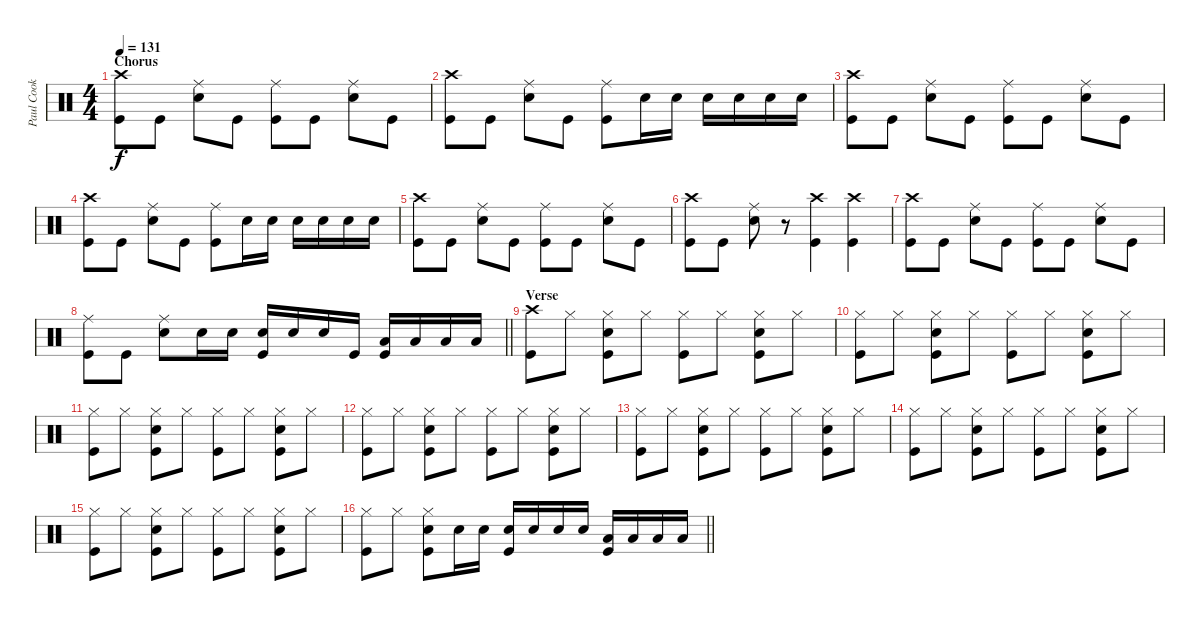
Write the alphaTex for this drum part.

\track ("Paul Cook" "Paul Cook") {instrument percussion}
\staff {score}
\articulation defaults
\ts (4 4)
\section ("" "Chorus")
\tempo 131
\clef neutral
\ks c
("Crash high (hit)" "Kick (hit)").8{dy f} "Kick (hit)".8 ("Ride (middle)" "Snare (hit) 2").8 "Kick (hit)".8 ("Ride (middle)" "Kick (hit)").8 "Kick (hit)".8 ("Ride (middle)" "Snare (hit) 2").8 "Kick (hit)".8 |
("Crash high (hit)" "Kick (hit)").8 "Kick (hit)".8 ("Ride (middle)" "Snare (hit) 2").8 "Kick (hit)".8 ("Ride (middle)" "Kick (hit)").8 "Snare (hit) 2".16 "Snare (hit) 2".16 "Snare (hit) 2".16 "Snare (hit) 2".16 "Snare (hit) 2".16 "Snare (hit) 2".16 |
("Crash high (hit)" "Kick (hit)").8 "Kick (hit)".8 ("Ride (middle)" "Snare (hit) 2").8 "Kick (hit)".8 ("Ride (middle)" "Kick (hit)").8 "Kick (hit)".8 ("Ride (middle)" "Snare (hit) 2").8 "Kick (hit)".8 |
("Crash high (hit)" "Kick (hit)").8 "Kick (hit)".8 ("Ride (middle)" "Snare (hit) 2").8 "Kick (hit)".8 ("Ride (middle)" "Kick (hit)").8 "Snare (hit) 2".16 "Snare (hit) 2".16 "Snare (hit) 2".16 "Snare (hit) 2".16 "Snare (hit) 2".16 "Snare (hit) 2".16 |
("Crash high (hit)" "Kick (hit)").8 "Kick (hit)".8 ("Ride (middle)" "Snare (hit) 2").8 "Kick (hit)".8 ("Ride (middle)" "Kick (hit)").8 "Kick (hit)".8 ("Ride (middle)" "Snare (hit) 2").8 "Kick (hit)".8 |
("Crash high (hit)" "Kick (hit)").8 "Kick (hit)".8 ("Ride (middle)" "Snare (hit) 2").8 r.8 ("Crash high (hit)" "Kick (hit)").4 ("Crash high (hit)" "Kick (hit)").4 |
("Crash high (hit)" "Kick (hit)").8 "Kick (hit)".8 ("Ride (middle)" "Snare (hit) 2").8 "Kick (hit)".8 ("Ride (middle)" "Kick (hit)").8 "Kick (hit)".8 ("Ride (middle)" "Snare (hit) 2").8 "Kick (hit)".8 |
\barLineRight lightlight
("Ride (middle)" "Kick (hit)").8 "Kick (hit)".8 ("Ride (middle)" "Snare (hit) 2").8 "Snare (hit) 2".16 "Snare (hit) 2".16 ("Snare (hit) 2" "Kick (hit)").16 "Snare (hit) 2".16 "Snare (hit) 2".16 "Kick (hit)".16 ("Low Tom (hit)" "Kick (hit)").16 "Low Tom (hit)".16 "Low Tom (hit)".16 "Low Tom (hit)".16 |
\section ("" "Verse")
("Crash high (hit)" "Kick (hit)").8 "Hi-Hat (closed)".8 ("Hi-Hat (closed)" "Snare (hit) 2" "Kick (hit)").8 "Hi-Hat (closed)".8 ("Hi-Hat (closed)" "Kick (hit)").8 "Hi-Hat (closed)".8 ("Hi-Hat (closed)" "Snare (hit) 2" "Kick (hit)").8 "Hi-Hat (closed)".8 |
("Hi-Hat (closed)" "Kick (hit)").8 "Hi-Hat (closed)".8 ("Hi-Hat (closed)" "Snare (hit) 2" "Kick (hit)").8 "Hi-Hat (closed)".8 ("Hi-Hat (closed)" "Kick (hit)").8 "Hi-Hat (closed)".8 ("Hi-Hat (closed)" "Snare (hit) 2" "Kick (hit)").8 "Hi-Hat (closed)".8 |
("Hi-Hat (closed)" "Kick (hit)").8 "Hi-Hat (closed)".8 ("Hi-Hat (closed)" "Snare (hit) 2" "Kick (hit)").8 "Hi-Hat (closed)".8 ("Hi-Hat (closed)" "Kick (hit)").8 "Hi-Hat (closed)".8 ("Hi-Hat (closed)" "Snare (hit) 2" "Kick (hit)").8 "Hi-Hat (closed)".8 |
("Hi-Hat (closed)" "Kick (hit)").8 "Hi-Hat (closed)".8 ("Hi-Hat (closed)" "Snare (hit) 2" "Kick (hit)").8 "Hi-Hat (closed)".8 ("Hi-Hat (closed)" "Kick (hit)").8 "Hi-Hat (closed)".8 ("Hi-Hat (closed)" "Snare (hit) 2" "Kick (hit)").8 "Hi-Hat (closed)".8 |
("Hi-Hat (closed)" "Kick (hit)").8 "Hi-Hat (closed)".8 ("Hi-Hat (closed)" "Snare (hit) 2" "Kick (hit)").8 "Hi-Hat (closed)".8 ("Hi-Hat (closed)" "Kick (hit)").8 "Hi-Hat (closed)".8 ("Hi-Hat (closed)" "Snare (hit) 2" "Kick (hit)").8 "Hi-Hat (closed)".8 |
("Hi-Hat (closed)" "Kick (hit)").8 "Hi-Hat (closed)".8 ("Hi-Hat (closed)" "Snare (hit) 2" "Kick (hit)").8 "Hi-Hat (closed)".8 ("Hi-Hat (closed)" "Kick (hit)").8 "Hi-Hat (closed)".8 ("Hi-Hat (closed)" "Snare (hit) 2" "Kick (hit)").8 "Hi-Hat (closed)".8 |
("Hi-Hat (closed)" "Kick (hit)").8 "Hi-Hat (closed)".8 ("Hi-Hat (closed)" "Snare (hit) 2" "Kick (hit)").8 "Hi-Hat (closed)".8 ("Hi-Hat (closed)" "Kick (hit)").8 "Hi-Hat (closed)".8 ("Hi-Hat (closed)" "Snare (hit) 2" "Kick (hit)").8 "Hi-Hat (closed)".8 |
\barLineRight lightlight
("Hi-Hat (closed)" "Kick (hit)").8 "Hi-Hat (closed)".8 ("Hi-Hat (closed)" "Snare (hit) 2" "Kick (hit)").8 "Snare (hit) 2".16 "Snare (hit) 2".16 ("Snare (hit) 2" "Kick (hit)").16 "Snare (hit) 2".16 "Snare (hit) 2".16 "Snare (hit) 2".16 ("Low Tom (hit)" "Kick (hit)").16 "Low Tom (hit)".16 "Low Tom (hit)".16 "Low Tom (hit)".16
